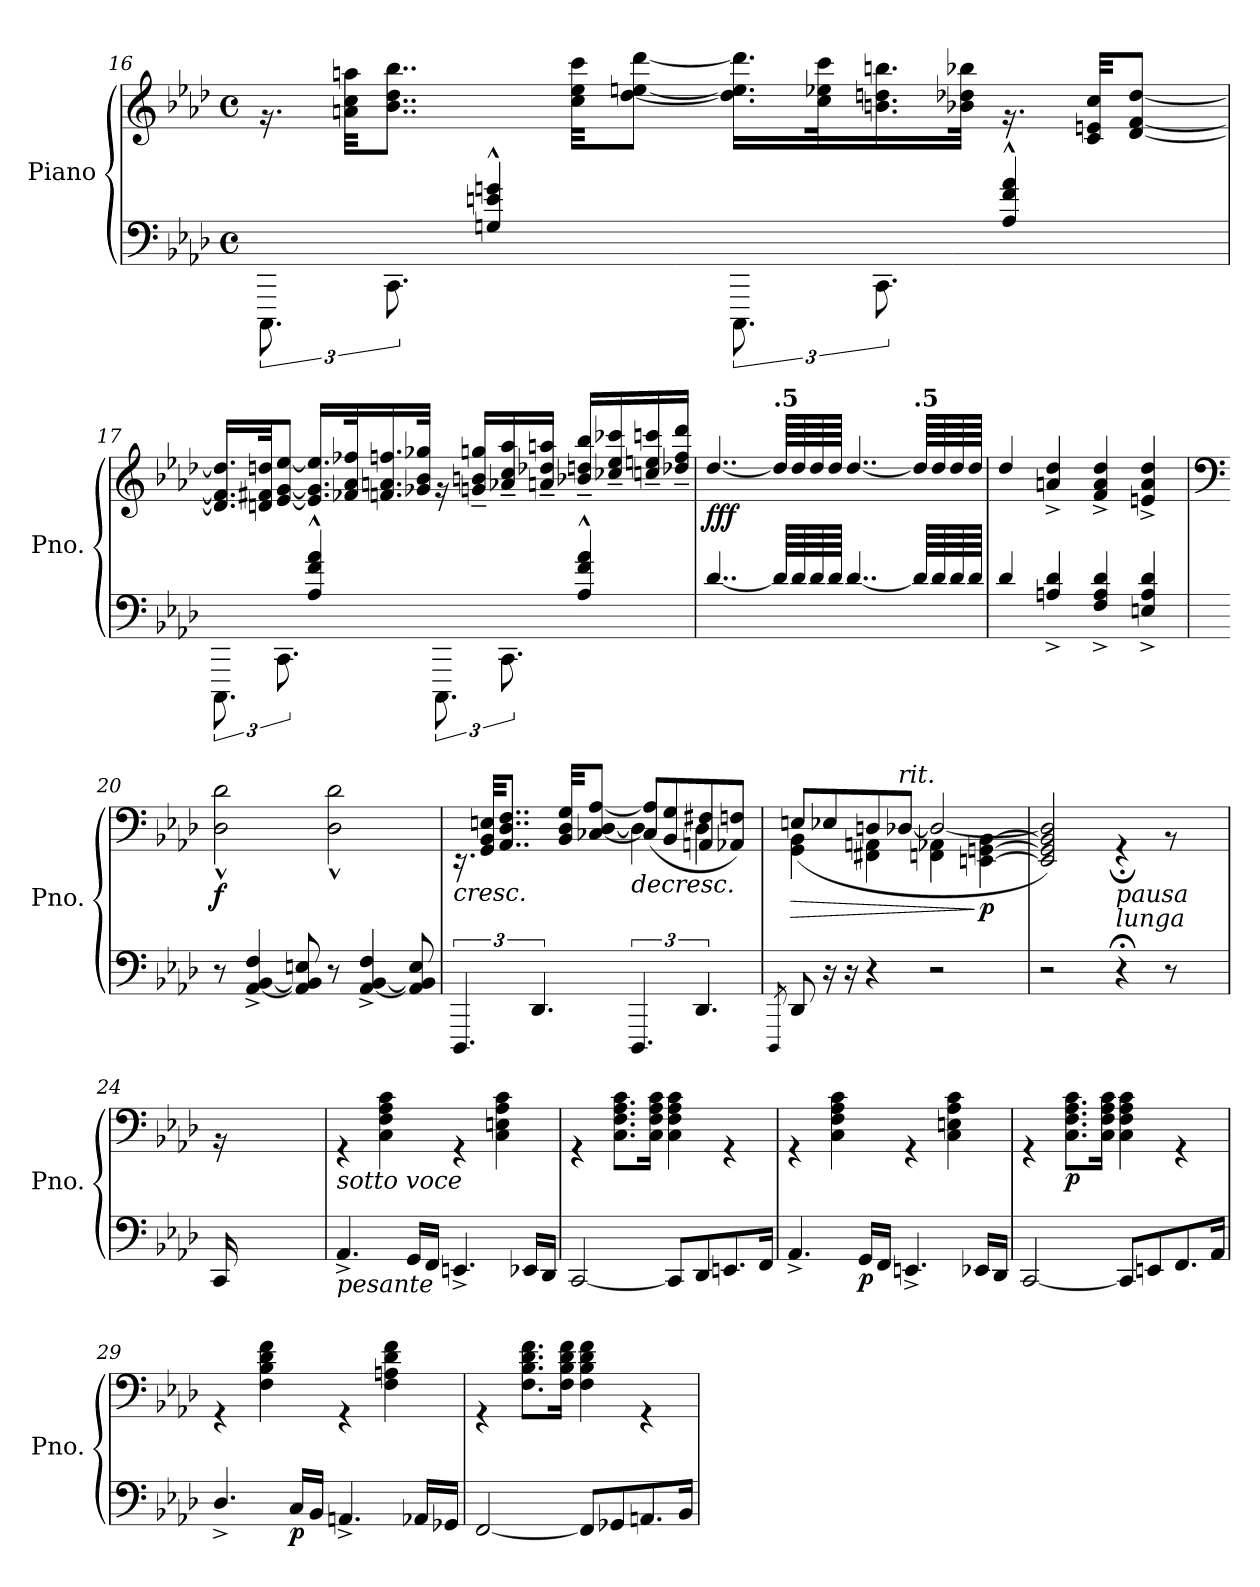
**kern	**kern	**dynam
*part1	*part1	*part1
*staff2	*staff1	*staff1/2
*I"Piano	*	*
*I'Pno.	*	*
*clefF4	*clefG2	*
*k[b-e-a-d-]	*k[b-e-a-d-]	*
*M4/4	*M4/4	*
*met(c)	*met(c)	*
=16	=16	=16
*	*^	*
12.CCC\	1ryy	16.r	.
.	.	32an\ 32cc\ 32aan\KKL	.
12.CC\	.	8..b-\ 8..dd-\ 8..bb-\J	.
4Gn/^^ 4en/^^ 4gn/^^	.	.	.
.	.	32cc\ 32ee-\ 32ccc\KKL	.
.	.	[8dd-\ [8een\ [8ddd-\J	.
12.CCC\	.	16.dd-\] 16.ee\] 16.ddd-\]LL	.
.	.	32cc\ 32ee-X\ 32ccc\K	.
12.CC\	.	16.bn\ 16.ddn\ 16.bbn\	.
.	.	32b-X\ 32dd-X\ 32bb-X\JJk	.
4A-/^^ 4f/^^ 4a-/^^	.	16.r	.
*	*8va	*	*
.	.	32cc/ 32een/ 32ccc/KKL	.
.	.	[8dd-/ [8ff/ [8ddd-/J	.
!!LO:PB:g=z	!!
=17	=17	=17	=17
12.CCC\	1ryy	16.dd-/] 16.ff/] 16.ddd-/]LL	.
.	.	32ddn/ 32ff#X/ 32dddn/JK	.
12.CC\	.	[8ee-/ [8gg/ [8eee-/J	.
4A-/^^ 4f/^^ 4a-/^^	.	16.ee-/] 16.gg/] 16.eee-/]LL	.
.	.	32ff-X/ 32aa-/ 32fff-X/K	.
.	.	16.ffn/ 16.aan/ 16.fffn/	.
.	.	32gg-X/ 32bb-/ 32ggg-X/JJk	.
12.CCC\	.	16r	.
.	.	16ggn/~ 16bbn/~ 16gggn/~LL	.
12.CC\	.	16aa-X/~ 16ccc/~ 16aaa-/~	.
.	.	16aan/~ 16ddd-X/~ 16aaan/~JJ	.
*	*MM40	*	*
4A-/^^ 4f/^^ 4a-/^^	.	16bb-X/~ 16dddn/~ 16bbb-/~LL	.
*	*MM35	*	*
.	.	16ccc-X/~ 16eee-/~ 16cccc-X/~	.
*	*MM30	*	*
.	.	16cccn/~ 16eeen/~ 16ccccn/~	.
.	.	16ddd-X/~ 16fff/~ 16dddd-/~JJ	.
=18	=18	=18	=18
*	*X8va	*	*
*	*MM60	*	*
!	!	!	!LO:DY:b
[4..d-/	1ryy	[4..dd-/	fff
*	*MM37	*	*
!	!	!LO:TX:a:B:t=.5	!
64d-/LLLL]	.	64dd-/LLLL]	.
64d-/	.	64dd-/	.
64d-/	.	64dd-/	.
64d-/JJJJ	.	64dd-/JJJJ	.
*	*MM60	*	*
[4..d-/	.	[4..dd-/	.
*	*MM37	*	*
!	!	!LO:TX:a:B:t=.5	!
64d-/LLLL]	.	64dd-/LLLL]	.
64d-/	.	64dd-/	.
64d-/	.	64dd-/	.
64d-/JJJJ	.	64dd-/JJJJ	.
!!LO:PB:g=z	!!
=19	=19	=19	=19
*	*MM70	*	*
4d-/	1ryy	4dd-/	.
*	*MM65	*	*
4An/^ 4d-/^	.	4an/^ 4dd-/^	.
*	*MM60	*	*
4F/^ 4A/^ 4d-/^	.	4f/^ 4a/^ 4dd-/^	.
4En/^ 4A/^ 4d-/^	.	4en/^ 4a/^ 4dd-/^	.
=20	=20	=20	=20
*	*clefF4	*	*
*	*MM45	*	*
!	!	!	!LO:DY:b
8r	1ryy	2D-\^^ 2d-\^^	f
[4AA-/^ [4BB-/^ 4F/^	.	.	.
8AA-/] 8BB-/] 8En/	.	.	.
*	*MM40	*	*
8r	.	2D-\^^ 2d-\^^	.
[4AA-/^ [4BB-/^ 4F/^	.	.	.
8AA-/] 8BB-/] 8E/	.	.	.
=21	=21	=21	=21
!	!	!	!LO:HP:b
6.DDD-/	2ryy	16.rEE	<
.	.	32GG/ 32BB-/ 32En/KKL	.
.	.	8..AA-/ 8..D-/ 8..F/J	.
6.DD-/	.	.	.
*	*MM35	*	*
.	.	32BB-/ 32D-/ 32G/KKL	.
.	.	[8C-X/ [8D-/ [8A-/J	.
*	*MM55	*	*
!	!	!	!LO:HP:b
6.DDD-/	4D-\]	(>8C-/] 8A-/]L	>
.	.	8BB-/ 8G/	.
6.DD-/	4D-\	8AAn/ 8F#X/	.
.	.	8AA-X/ 8Fn/J)	.
*	*v	*v	*
.	.	[
!!LO:LB:g=z
=22	=22	=22
*	*MM50	*
8qDDD-/	.	.
!	!	!LO:HP:b
*	*^	*
8DD-/	4GG\ 4BB-\	(>8En/L	>
*	*MM45	*	*
16r	.	8E-X/	.
16r	.	.	.
*	*MM40	*	*
4r	4FF#X\ 4AAn\	8Dn/	.
*	*MM35	*	*
!	!	!LO:TX:a:i:t=rit.	!
.	.	[8D-X/J	.
*	*MM30	*	*
2r	4FFn\ 4AA-X\	2D-/_	.
!	!	!	!LO:DY:n=1:b
.	[4EEn\ [4GGn\ [4BB-\	.	] p
=23	=23	=23	=23
2r	1ryy	2EE/] 2GG/] 2BB-/] 2D-/])	.
!LO:TX:a:i:t=lunga	!	!	!
!LO:TX:a:i:t=pausa	!	!	!
4r;<	.	4r;<	.
8r	.	8r	.
8ryy	.	8ryy	.
=24	=24	=24	=24
*	*MM60	*	*
16CC/	1ryy	16r	.
2...ryy	.	2...ryy	.
=25	=25	=25	=25
!	!LO:TX:b:i:t=sotto voce	!	!
!LO:TX:b:i:t=pesante	!	!	!
4.AA-^/	1ryy	4r	.
.	.	4C\ 4F\ 4A-\ 4c\	.
16GG/LL	.	.	.
16FF/JJ	.	.	.
4.EEn^/	.	4r	.
.	.	4C\ 4En\ 4A-\ 4c\	.
*	*MM55	*	*
16EE-X/LL	.	.	.
16DD-/JJ	.	.	.
=26	=26	=26	=26
[2CC/	1ryy	4r	.
*	*MM60	*	*
.	.	8.C\ 8.F\ 8.A-\ 8.c\L	.
.	.	16C\ 16F\ 16A-\ 16c\Jk	.
8CC/L]	.	4C\ 4F\ 4A-\ 4c\	.
8DD-/	.	.	.
8.EEn/	.	4r	.
16FF/Jk	.	.	.
*	*v	*v	*
.	.	]
!!LO:LB:g=z
=27	=27	=27
*	*^	*
4.AA-^/	1ryy	4r	.
.	.	4C\ 4F\ 4A-\ 4c\	.
!	!	!	!LO:DY:b=2
16GG/LL	.	.	p
16FF/JJ	.	.	.
4.EEn^/	.	4r	.
.	.	4C\ 4En\ 4A-\ 4c\	.
*	*MM55	*	*
16EE-X/LL	.	.	.
16DD-/JJ	.	.	.
=28	=28	=28	=28
[2CC/	1ryy	4r	.
*	*MM60	*	*
!	!	!	!LO:DY:b
.	.	8.C\ 8.F\ 8.A-\ 8.c\L	p
.	.	16C\ 16F\ 16A-\ 16c\Jk	.
8CC/L]	.	4C\ 4F\ 4A-\ 4c\	.
8EEn/	.	.	.
8.FF/	.	4r	.
16AA-/Jk	.	.	.
=29	=29	=29	=29
*	*MM65	*	*
4.D-^/	1ryy	4r	.
.	.	4F\ 4B-\ 4d-\ 4f\	.
*	*MM60	*	*
!	!	!	!LO:DY:b=2
16C/LL	.	.	p
16BB-/JJ	.	.	.
4.AAn^/	.	4r	.
.	.	4F\ 4An\ 4d-\ 4f\	.
*	*MM55	*	*
16AA-X/LL	.	.	.
16GG-X/JJ	.	.	.
=30	=30	=30	=30
[2FF/	1ryy	4r	.
*	*MM60	*	*
.	.	8.F\ 8.B-\ 8.d-\ 8.f\L	.
.	.	16F\ 16B-\ 16d-\ 16f\Jk	.
8FF/L]	.	4F\ 4B-\ 4d-\ 4f\	.
*	*MM55	*	*
8GG-X/	.	.	.
*	*MM50	*	*
8.AAn/	.	4r	.
16BB-/Jk	.	.	.
*	*v	*v	*
=	=	=
*-	*-	*-
